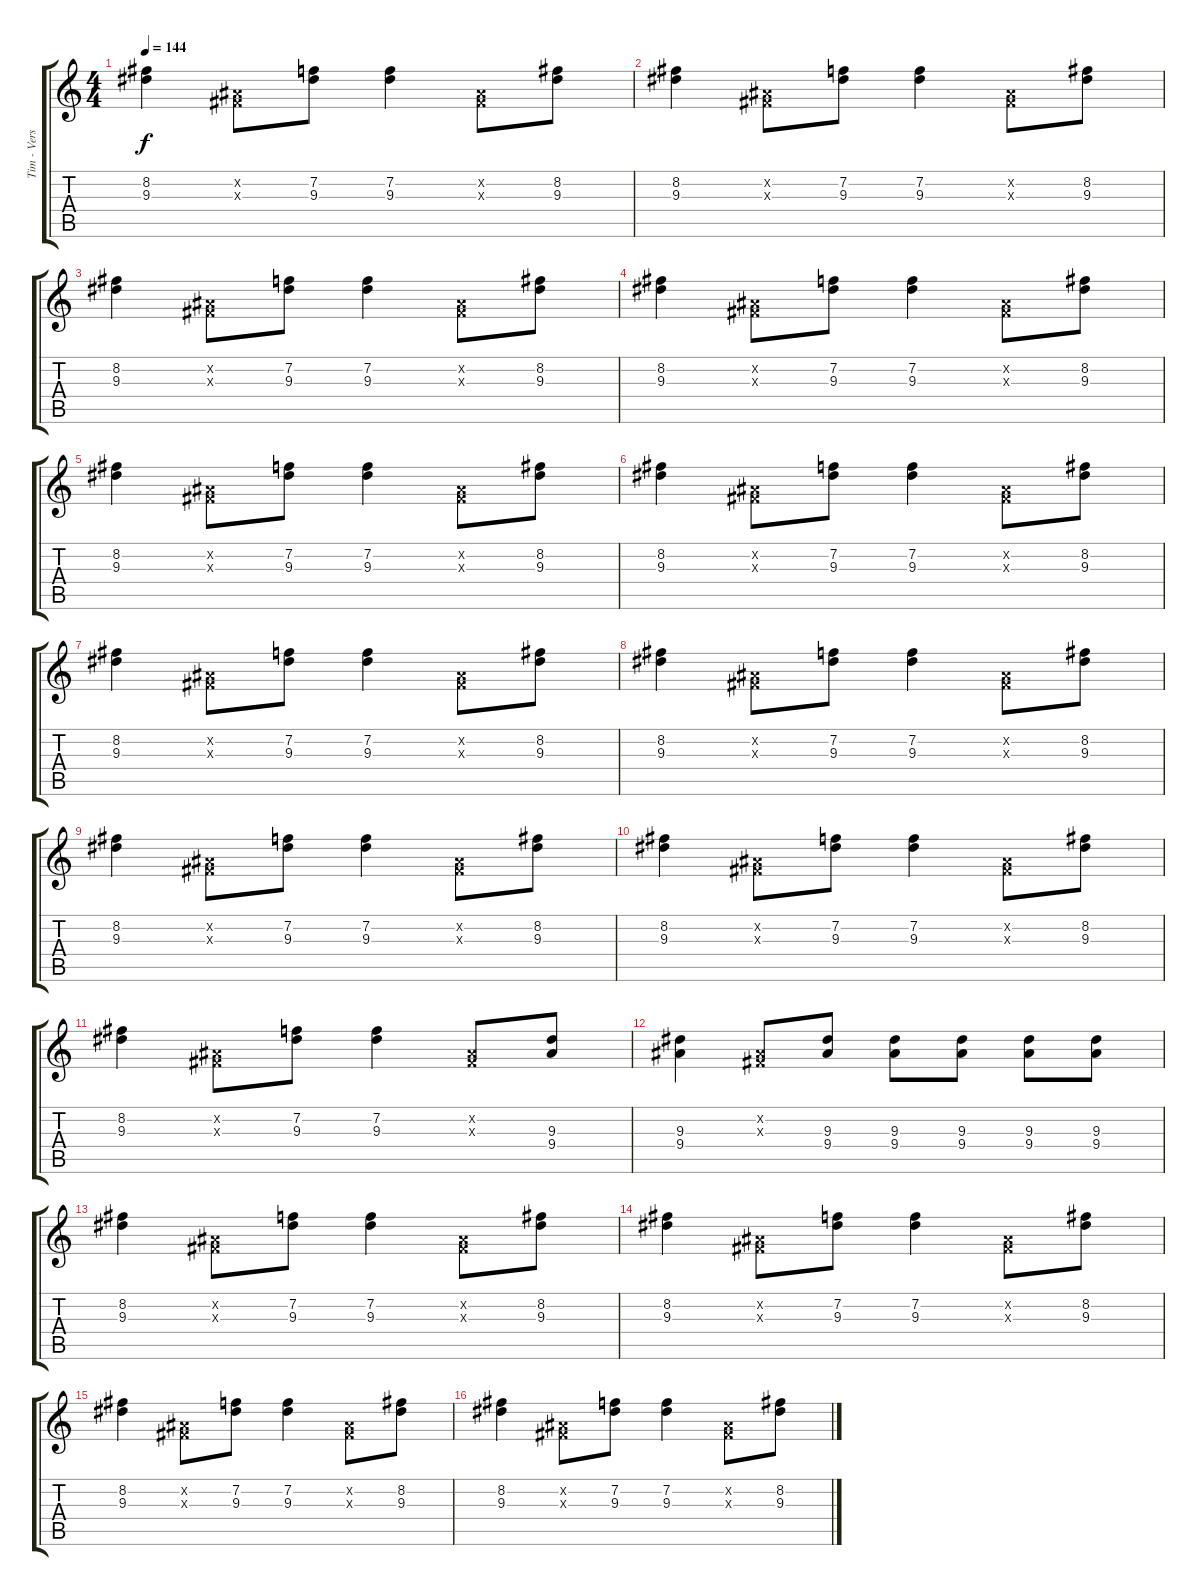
\track ("Tim - Verse" "Tim - Vers") {instrument electricguitarclean}
\staff {score tabs}
\tuning (Eb4 Bb3 Gb3 Db3 Ab2 Eb2) {hide}
\ts (4 4)
\tempo 144
\clef g2
\ks c
(8.2 9.3).4{dy f instrument electricguitarclean} (0.2{x} 0.3{x}).8 (7.2 9.3).8 (7.2 9.3).4 (0.2{x} 0.3{x}).8 (8.2 9.3).8 |
(8.2 9.3).4 (0.2{x} 0.3{x}).8 (7.2 9.3).8 (7.2 9.3).4 (0.2{x} 0.3{x}).8 (8.2 9.3).8 |
(8.2 9.3).4 (0.2{x} 0.3{x}).8 (7.2 9.3).8 (7.2 9.3).4 (0.2{x} 0.3{x}).8 (8.2 9.3).8 |
(8.2 9.3).4 (0.2{x} 0.3{x}).8 (7.2 9.3).8 (7.2 9.3).4 (0.2{x} 0.3{x}).8 (8.2 9.3).8 |
(8.2 9.3).4 (0.2{x} 0.3{x}).8 (7.2 9.3).8 (7.2 9.3).4 (0.2{x} 0.3{x}).8 (8.2 9.3).8 |
(8.2 9.3).4 (0.2{x} 0.3{x}).8 (7.2 9.3).8 (7.2 9.3).4 (0.2{x} 0.3{x}).8 (8.2 9.3).8 |
(8.2 9.3).4 (0.2{x} 0.3{x}).8 (7.2 9.3).8 (7.2 9.3).4 (0.2{x} 0.3{x}).8 (8.2 9.3).8 |
(8.2 9.3).4 (0.2{x} 0.3{x}).8 (7.2 9.3).8 (7.2 9.3).4 (0.2{x} 0.3{x}).8 (8.2 9.3).8 |
(8.2 9.3).4 (0.2{x} 0.3{x}).8 (7.2 9.3).8 (7.2 9.3).4 (0.2{x} 0.3{x}).8 (8.2 9.3).8 |
(8.2 9.3).4 (0.2{x} 0.3{x}).8 (7.2 9.3).8 (7.2 9.3).4 (0.2{x} 0.3{x}).8 (8.2 9.3).8 |
(8.2 9.3).4 (0.2{x} 0.3{x}).8 (7.2 9.3).8 (7.2 9.3).4 (0.2{x} 0.3{x}).8 (9.3 9.4).8 |
(9.3 9.4).4 (0.2{x} 0.3{x}).8 (9.3 9.4).8 (9.3 9.4).8 (9.3 9.4).8 (9.3 9.4).8 (9.3 9.4).8 |
(8.2 9.3).4 (0.2{x} 0.3{x}).8 (7.2 9.3).8 (7.2 9.3).4 (0.2{x} 0.3{x}).8 (8.2 9.3).8 |
(8.2 9.3).4 (0.2{x} 0.3{x}).8 (7.2 9.3).8 (7.2 9.3).4 (0.2{x} 0.3{x}).8 (8.2 9.3).8 |
(8.2 9.3).4 (0.2{x} 0.3{x}).8 (7.2 9.3).8 (7.2 9.3).4 (0.2{x} 0.3{x}).8 (8.2 9.3).8 |
(8.2 9.3).4 (0.2{x} 0.3{x}).8 (7.2 9.3).8 (7.2 9.3).4 (0.2{x} 0.3{x}).8 (8.2 9.3).8
